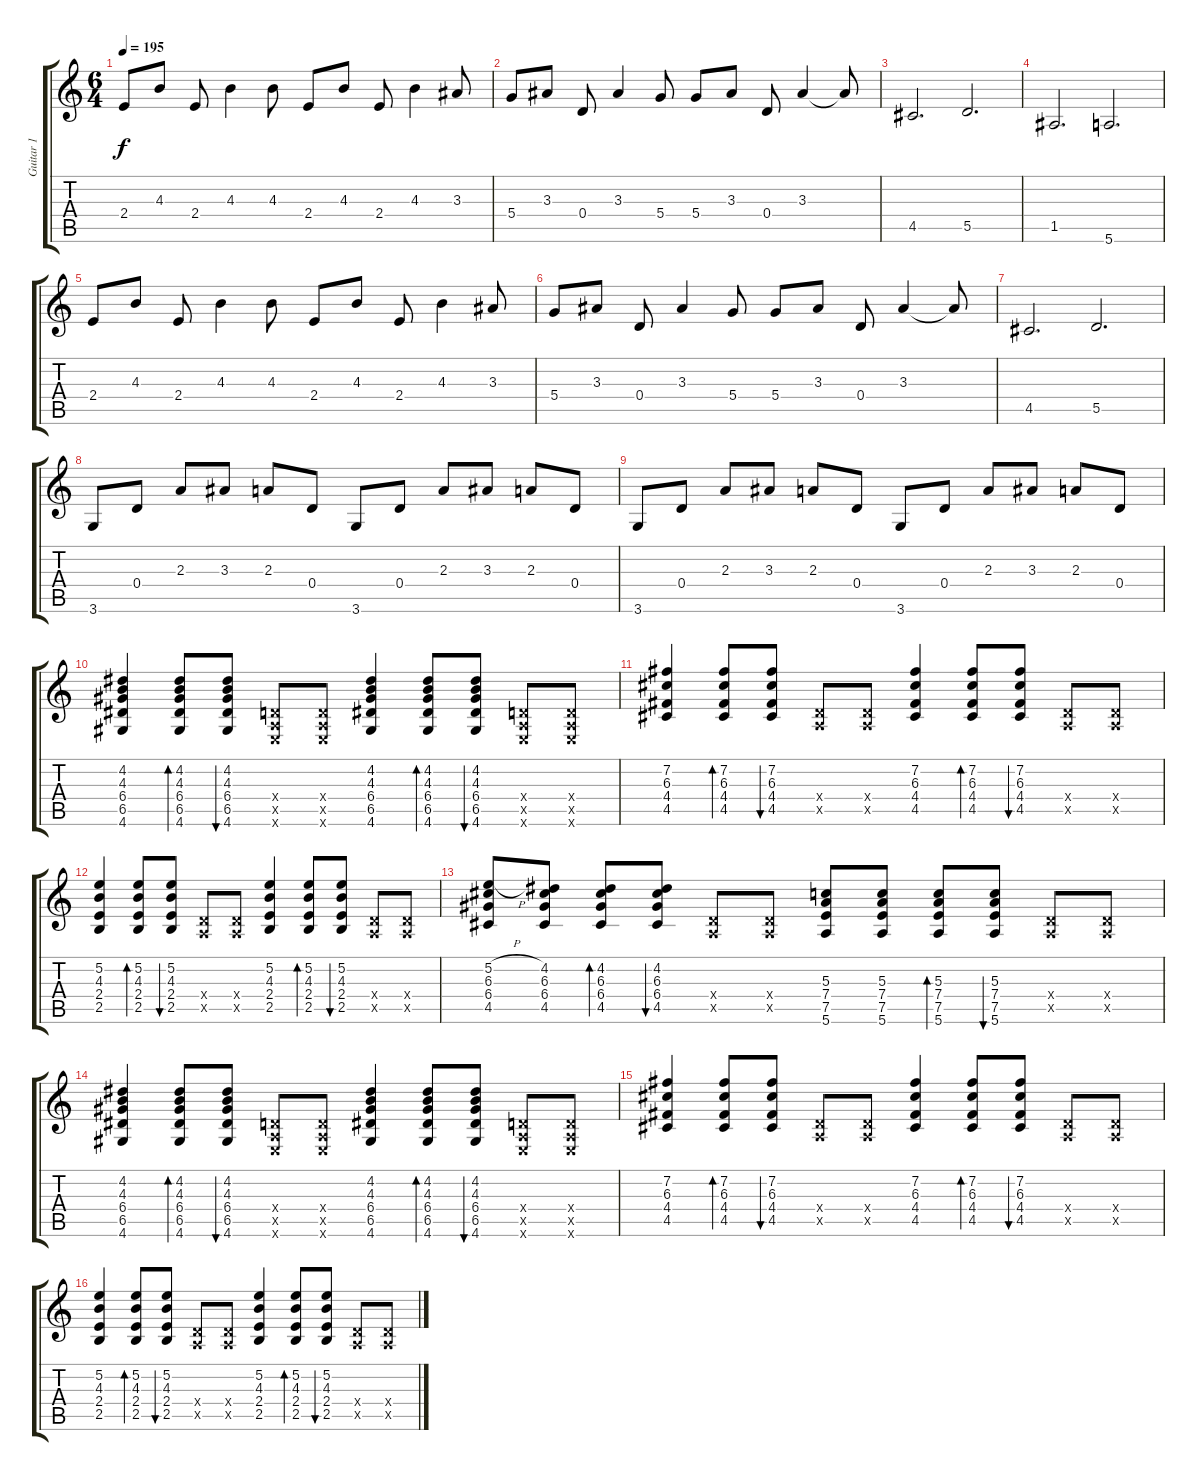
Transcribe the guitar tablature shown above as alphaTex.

\track ("Guitar 1" "Guitar 1") {solo instrument distortionguitar}
\staff {score tabs}
\tuning (E4 B3 G3 D3 A2 E2) {hide}
\ts (6 4)
\tempo 195
\clef g2
\ks c
2.4.8{dy f} 4.3.8 2.4.8 4.3.4 4.3.8 2.4.8 4.3.8 2.4.8 4.3.4 3.3.8 |
5.4.8 3.3.8 0.4.8 3.3.4 5.4.8 5.4.8 3.3.8 0.4.8 3.3.4 3.3{t}.8 |
4.5.2{d} 5.5.2{d} |
1.5.2{d} 5.6.2{d} |
2.4.8 4.3.8 2.4.8 4.3.4 4.3.8 2.4.8 4.3.8 2.4.8 4.3.4 3.3.8 |
5.4.8 3.3.8 0.4.8 3.3.4 5.4.8 5.4.8 3.3.8 0.4.8 3.3.4 3.3{t}.8 |
4.5.2{d} 5.5.2{d} |
3.6.8{balance 3 instrument acousticguitarsteel} 0.4.8 2.3.8 3.3.8 2.3.8 0.4.8 3.6.8 0.4.8 2.3.8 3.3.8 2.3.8 0.4.8 |
3.6.8 0.4.8 2.3.8 3.3.8 2.3.8 0.4.8 3.6.8 0.4.8 2.3.8 3.3.8 2.3.8 0.4.8 |
(4.2 4.3 6.4 6.5 4.6).4{balance 12 instrument distortionguitar} (4.2 4.3 6.4 6.5 4.6).8{bd 60} (4.2 4.3 6.4 6.5 4.6).8{bu 60} (0.4{x} 0.5{x} 0.6{x}).8 (0.4{x} 0.5{x} 0.6{x}).8 (4.2 4.3 6.4 6.5 4.6).4 (4.2 4.3 6.4 6.5 4.6).8{bd 60} (4.2 4.3 6.4 6.5 4.6).8{bu 60} (0.4{x} 0.5{x} 0.6{x}).8 (0.4{x} 0.5{x} 0.6{x}).8 |
(7.2 6.3 4.4 4.5).4 (7.2 6.3 4.4 4.5).8{bd 60} (7.2 6.3 4.4 4.5).8{bu 60} (0.4{x} 0.5{x}).8 (0.4{x} 0.5{x}).8 (7.2 6.3 4.4 4.5).4 (7.2 6.3 4.4 4.5).8{bd 60} (7.2 6.3 4.4 4.5).8{bu 60} (0.4{x} 0.5{x}).8 (0.4{x} 0.5{x}).8 |
(5.2 4.3 2.4 2.5).4 (5.2 4.3 2.4 2.5).8{bd 60} (5.2 4.3 2.4 2.5).8{bu 60} (0.4{x} 0.5{x}).8 (0.4{x} 0.5{x}).8 (5.2 4.3 2.4 2.5).4 (5.2 4.3 2.4 2.5).8{bd 60} (5.2 4.3 2.4 2.5).8{bu 60} (0.4{x} 0.5{x}).8 (0.4{x} 0.5{x}).8 |
(5.2{h} 6.3 6.4 4.5).8 (4.2 6.3 6.4 4.5).8 (4.2 6.3 6.4 4.5).8{bd 60} (4.2 6.3 6.4 4.5).8{bu 60} (0.4{x} 0.5{x}).8 (0.4{x} 0.5{x}).8 (5.3 7.4 7.5 5.6).8 (5.3 7.4 7.5 5.6).8 (5.3 7.4 7.5 5.6).8{bd 60} (5.3 7.4 7.5 5.6).8{bu 60} (0.4{x} 0.5{x}).8 (0.4{x} 0.5{x}).8 |
(4.2 4.3 6.4 6.5 4.6).4 (4.2 4.3 6.4 6.5 4.6).8{bd 60} (4.2 4.3 6.4 6.5 4.6).8{bu 60} (0.4{x} 0.5{x} 0.6{x}).8 (0.4{x} 0.5{x} 0.6{x}).8 (4.2 4.3 6.4 6.5 4.6).4 (4.2 4.3 6.4 6.5 4.6).8{bd 60} (4.2 4.3 6.4 6.5 4.6).8{bu 60} (0.4{x} 0.5{x} 0.6{x}).8 (0.4{x} 0.5{x} 0.6{x}).8 |
(7.2 6.3 4.4 4.5).4 (7.2 6.3 4.4 4.5).8{bd 60} (7.2 6.3 4.4 4.5).8{bu 60} (0.4{x} 0.5{x}).8 (0.4{x} 0.5{x}).8 (7.2 6.3 4.4 4.5).4 (7.2 6.3 4.4 4.5).8{bd 60} (7.2 6.3 4.4 4.5).8{bu 60} (0.4{x} 0.5{x}).8 (0.4{x} 0.5{x}).8 |
(5.2 4.3 2.4 2.5).4 (5.2 4.3 2.4 2.5).8{bd 60} (5.2 4.3 2.4 2.5).8{bu 60} (0.4{x} 0.5{x}).8 (0.4{x} 0.5{x}).8 (5.2 4.3 2.4 2.5).4 (5.2 4.3 2.4 2.5).8{bd 60} (5.2 4.3 2.4 2.5).8{bu 60} (0.4{x} 0.5{x}).8 (0.4{x} 0.5{x}).8
